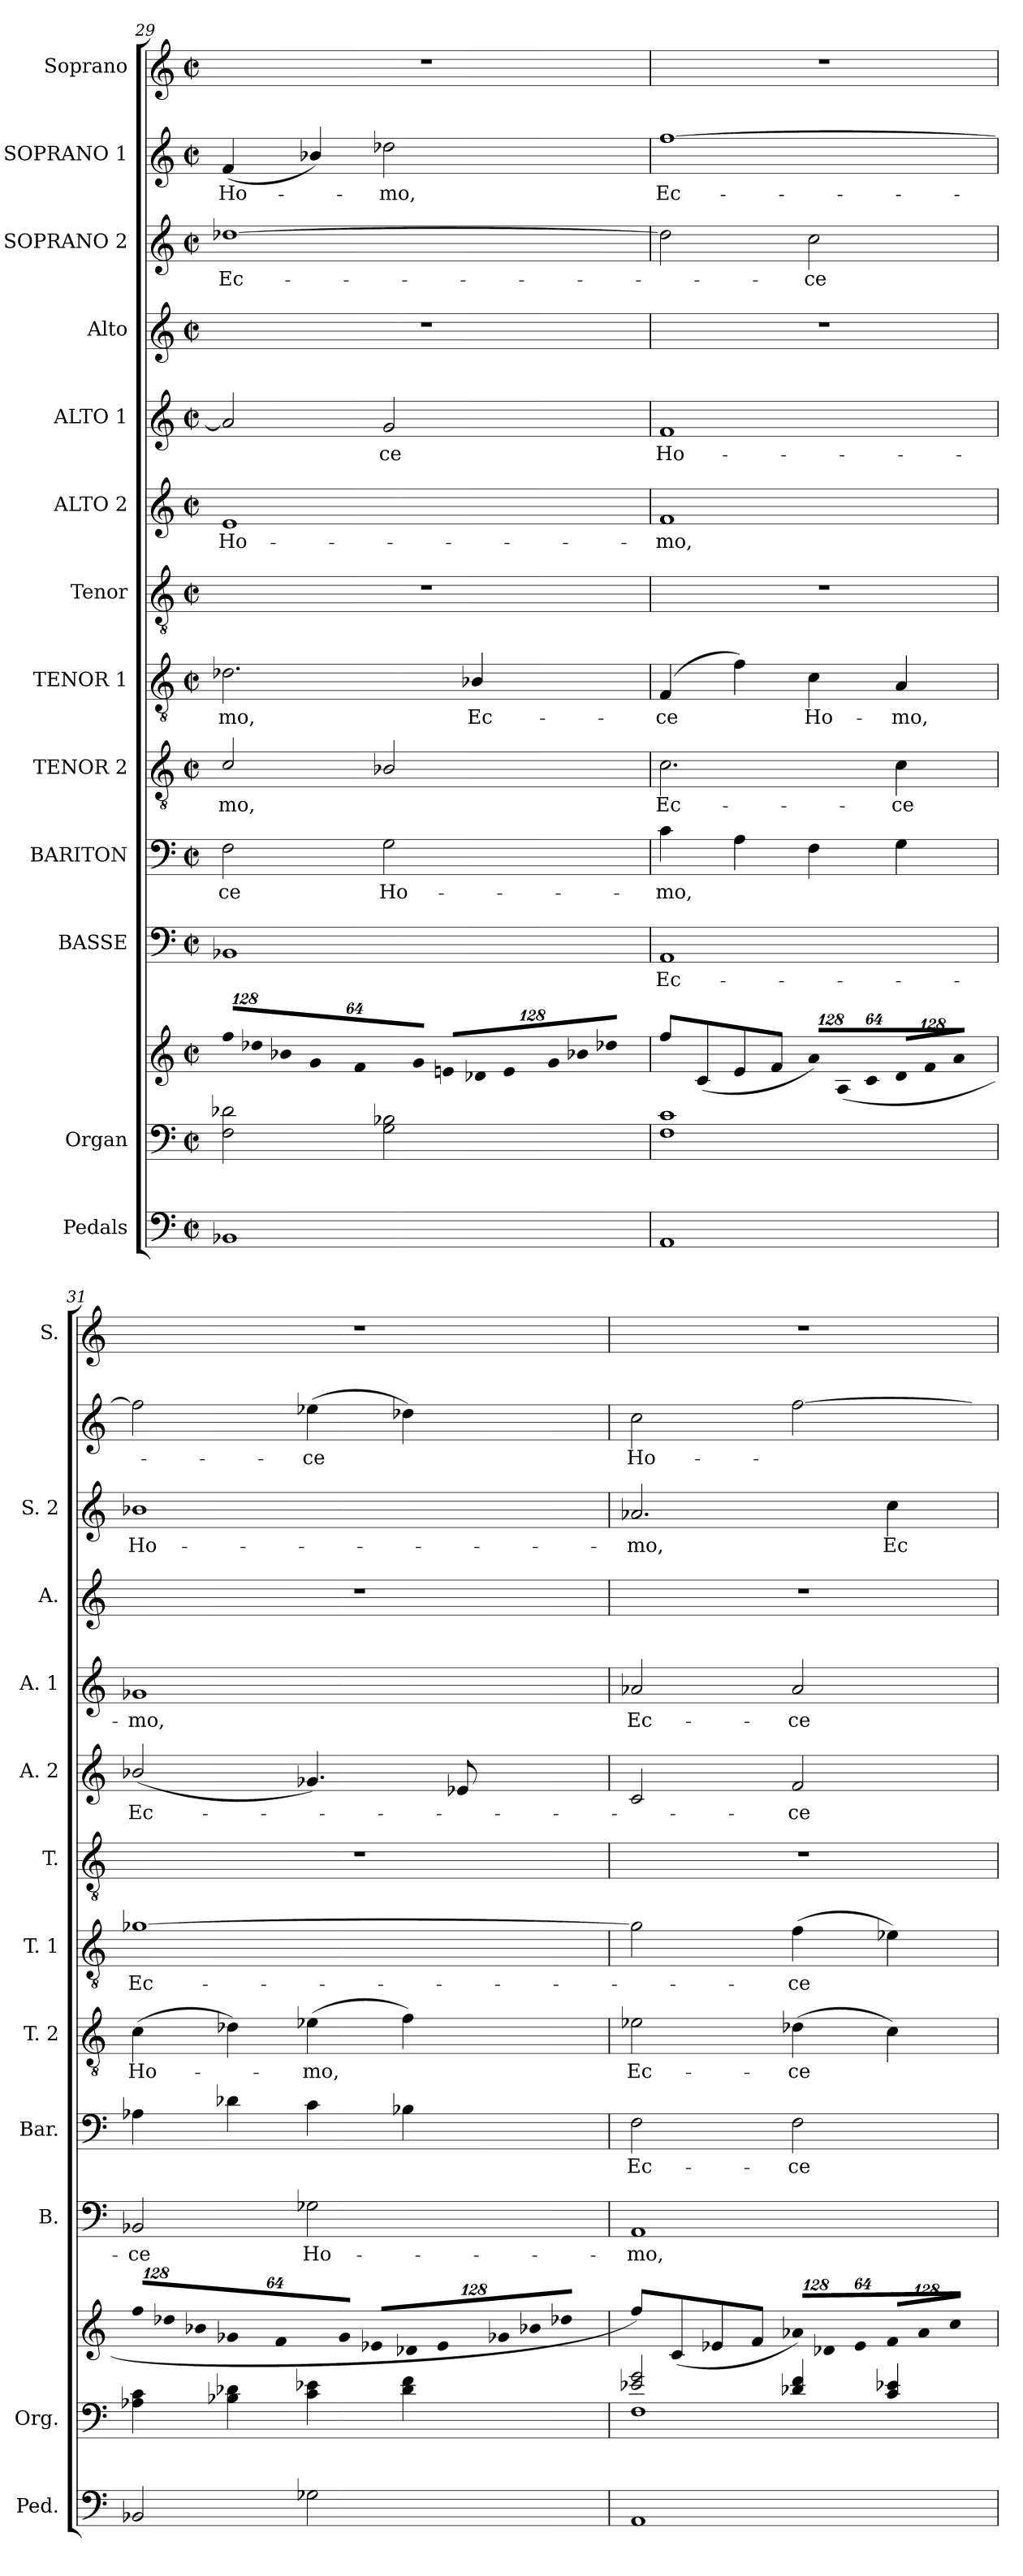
**kern	**kern	**kern	**kern	**text	**kern	**text	**kern	**text	**kern	**text	**kern	**kern	**text	**kern	**text	**kern	**kern	**text	**kern	**text	**kern
*part13	*part12	*part12	*part11	*part11	*part10	*part10	*part9	*part9	*part8	*part8	*part7	*part6	*part6	*part5	*part5	*part4	*part3	*part3	*part2	*part2	*part1
*staff14	*staff13	*staff12	*staff11	*staff11	*staff10	*staff10	*staff9	*staff9	*staff8	*staff8	*staff7	*staff6	*staff6	*staff5	*staff5	*staff4	*staff3	*staff3	*staff2	*staff2	*staff1
*I"Pedals	*I"Organ	*	*I"BASSE	*	*I"BARITON	*	*I"TENOR 2	*	*I"TENOR 1	*	*I"Tenor	*I"ALTO 2	*	*I"ALTO 1	*	*I"Alto	*I"SOPRANO 2	*	*I"SOPRANO 1	*	*I"Soprano
*I'Ped.	*I'Org.	*	*I'B.	*	*I'Bar.	*	*I'T. 2	*	*I'T. 1	*	*I'T.	*I'A. 2	*	*I'A. 1	*	*I'A.	*I'S. 2	*	*	*	*I'S.
!!LO:PB:g=z
*clefF4	*clefF4	*clefG2	*clefF4	*	*clefF4	*	*clefGv2	*	*clefGv2	*	*clefGv2	*clefG2	*	*clefG2	*	*clefG2	*clefG2	*	*clefG2	*	*clefG2
*	*	*	*	*	*	*	*ITrd7c12	*	*ITrd7c12	*	*ITrd7c12	*	*	*	*	*	*	*	*	*	*
*k[]	*k[]	*k[]	*k[]	*	*k[]	*	*k[]	*	*k[]	*	*k[]	*k[]	*	*k[]	*	*k[]	*k[]	*	*k[]	*	*k[]
*M2/2	*M2/2	*M2/2	*M2/2	*	*M2/2	*	*M2/2	*	*M2/2	*	*M2/2	*M2/2	*	*M2/2	*	*M2/2	*M2/2	*	*M2/2	*	*M2/2
*met(c|)	*met(c|)	*met(c|)	*met(c|)	*	*met(c|)	*	*met(c|)	*	*met(c|)	*	*met(c|)	*met(c|)	*	*met(c|)	*	*met(c|)	*met(c|)	*	*met(c|)	*	*met(c|)
*	*	*Xbrackettup	*	*	*	*	*	*	*	*	*	*	*	*	*	*	*	*	*	*	*
=29	=29	=29	=29	=29	=29	=29	=29	=29	=29	=29	=29	=29	=29	=29	=29	=29	=29	=29	=29	=29	=29
!	!	!LO:N:vis=8	!	!	!	!	!	!	!	!	!	!	!	!	!	!	!	!	!	!	!
!	!	!	!	!	!	!LO:LY:b:color=#000000	!	!	!	!	!	!	!	!	!	!	!	!	!	!	!
!	!	!	!	!	!	!	!	!LO:LY:b:color=#000000	!	!	!	!	!	!	!	!	!	!	!	!	!
!	!	!	!	!	!	!	!	!	!	!LO:LY:b:color=#000000	!	!	!	!	!	!	!	!	!	!	!
!	!	!	!	!	!	!	!	!	!	!	!	!	!LO:LY:b:color=#000000	!	!	!	!	!	!	!	!
!	!	!	!	!	!	!	!	!	!	!	!	!	!	!	!	!	!	!LO:LY:b:color=#000000	!	!	!
!	!	!	!	!	!	!	!	!	!	!	!	!	!	!	!	!	!	!	!	!LO:LY:b:color=#000000	!
1BB-Xi	2Fi\ 2d-Xi	1024%85ffi/L	1BB-Xi	.	2Fi\	-ce	2Ci/	-mo,	2.D-Xi\	-mo,	1r	1ei	Ho-	2ai/]	.	1r	[>1dd-Xi	Ec-	(4fi/	Ho-	1r
!	!	!LO:N:vis=8	!	!	!	!	!	!	!	!	!	!	!	!	!	!	!	!	!	!	!
.	.	1024%85dd-Xi/	.	.	.	.	.	.	.	.	.	.	.	.	.	.	.	.	.	.	.
!	!	!LO:N:vis=8	!	!	!	!	!	!	!	!	!	!	!	!	!	!	!	!	!	!	!
.	.	512%43b-Xi/	.	.	.	.	.	.	.	.	.	.	.	.	.	.	.	.	.	.	.
!	!	!LO:N:vis=8	!	!	!	!	!	!	!	!	!	!	!	!	!	!	!	!	!	!	!
.	.	1024%85gi/	.	.	.	.	.	.	.	.	.	.	.	.	.	.	.	.	4b-Xi/)	.	.
!	!	!LO:N:vis=8	!	!	!	!	!	!	!	!	!	!	!	!	!	!	!	!	!	!	!
.	.	1024%85fi/	.	.	.	.	.	.	.	.	.	.	.	.	.	.	.	.	.	.	.
!	!	!LO:N:vis=8	!	!	!	!	!	!	!	!	!	!	!	!	!	!	!	!	!	!	!
.	.	512%43gi/J	.	.	.	.	.	.	.	.	.	.	.	.	.	.	.	.	.	.	.
!	!	!LO:N:vis=8	!	!	!	!	!	!	!	!	!	!	!	!	!	!	!	!	!	!	!
!	!	!	!	!	!	!LO:LY:b:color=#000000	!	!	!	!	!	!	!	!	!	!	!	!	!	!	!
!	!	!	!	!	!	!	!	!	!	!	!	!	!	!	!LO:LY:b:color=#000000	!	!	!	!	!	!
!	!	!	!	!	!	!	!	!	!	!	!	!	!	!	!	!	!	!	!	!LO:LY:b:color=#000000	!
.	2Gi\ 2B-Xi	1024%85eni/L	.	.	2Gi\	Ho-	2BB-Xi/	.	.	.	.	.	.	2gi/	-ce	.	.	.	2dd-Xi\	-mo,	.
!	!	!LO:N:vis=8	!	!	!	!	!	!	!	!	!	!	!	!	!	!	!	!	!	!	!
.	.	1024%85d-Xi/	.	.	.	.	.	.	.	.	.	.	.	.	.	.	.	.	.	.	.
!	!	!LO:N:vis=8	!	!	!	!	!	!	!	!	!	!	!	!	!	!	!	!	!	!	!
.	.	512%43ei/	.	.	.	.	.	.	.	.	.	.	.	.	.	.	.	.	.	.	.
!	!	!LO:N:vis=8	!	!	!	!	!	!	!	!	!	!	!	!	!	!	!	!	!	!	!
!	!	!	!	!	!	!	!	!	!	!LO:LY:b:color=#000000	!	!	!	!	!	!	!	!	!	!	!
.	.	1024%85gi/	.	.	.	.	.	.	4BB-Xi/	Ec-	.	.	.	.	.	.	.	.	.	.	.
!	!	!LO:N:vis=8	!	!	!	!	!	!	!	!	!	!	!	!	!	!	!	!	!	!	!
.	.	1024%85b-Xi/	.	.	.	.	.	.	.	.	.	.	.	.	.	.	.	.	.	.	.
!	!	!LO:N:vis=8	!	!	!	!	!	!	!	!	!	!	!	!	!	!	!	!	!	!	!
.	.	512%43dd-Xi/J	.	.	.	.	.	.	.	.	.	.	.	.	.	.	.	.	.	.	.
=30	=30	=30	=30	=30	=30	=30	=30	=30	=30	=30	=30	=30	=30	=30	=30	=30	=30	=30	=30	=30	=30
!	!	!	!	!LO:LY:b:color=#000000	!	!	!	!	!	!	!	!	!	!	!	!	!	!	!	!	!
!	!	!	!	!	!	!LO:LY:b:color=#000000	!	!	!	!	!	!	!	!	!	!	!	!	!	!	!
!	!	!	!	!	!	!	!	!LO:LY:b:color=#000000	!	!	!	!	!	!	!	!	!	!	!	!	!
!	!	!	!	!	!	!	!	!	!	!LO:LY:b:color=#000000	!	!	!	!	!	!	!	!	!	!	!
!	!	!	!	!	!	!	!	!	!	!	!	!	!LO:LY:b:color=#000000	!	!	!	!	!	!	!	!
!	!	!	!	!	!	!	!	!	!	!	!	!	!	!	!LO:LY:b:color=#000000	!	!	!	!	!	!
!	!	!	!	!	!	!	!	!	!	!	!	!	!	!	!	!	!	!	!	!LO:LY:b:color=#000000	!
1AAi	1Fi 1ci	8ffi/L	1AAi	Ec-	4ci\	-mo,	2.Ci\	Ec-	(4FFi/	-ce	1r	1fi	-mo,	1fi	Ho-	1r	2dd-i\]	.	[>1ffi	Ec-	1r
.	.	(8ci/	.	.	.	.	.	.	.	.	.	.	.	.	.	.	.	.	.	.	.
.	.	8ei/	.	.	4Ai\	.	.	.	4Fi\)	.	.	.	.	.	.	.	.	.	.	.	.
.	.	8fi/J	.	.	.	.	.	.	.	.	.	.	.	.	.	.	.	.	.	.	.
!	!	!LO:N:vis=8	!	!	!	!	!	!	!	!	!	!	!	!	!	!	!	!	!	!	!
!	!	!	!	!	!	!	!	!	!	!LO:LY:b:color=#000000	!	!	!	!	!	!	!	!	!	!	!
!	!	!	!	!	!	!	!	!	!	!	!	!	!	!	!	!	!	!LO:LY:b:color=#000000	!	!	!
.	.	1024%85ai/L)	.	.	4Fi\	.	.	.	4Ci\	Ho-	.	.	.	.	.	.	2cci\	-ce	.	.	.
!	!	!LO:N:vis=8	!	!	!	!	!	!	!	!	!	!	!	!	!	!	!	!	!	!	!
.	.	(1024%85Ai/	.	.	.	.	.	.	.	.	.	.	.	.	.	.	.	.	.	.	.
!	!	!LO:N:vis=8	!	!	!	!	!	!	!	!	!	!	!	!	!	!	!	!	!	!	!
.	.	512%43ci/J	.	.	.	.	.	.	.	.	.	.	.	.	.	.	.	.	.	.	.
!	!	!LO:N:vis=8	!	!	!	!	!	!	!	!	!	!	!	!	!	!	!	!	!	!	!
!	!	!	!	!	!	!	!	!LO:LY:b:color=#000000	!	!	!	!	!	!	!	!	!	!	!	!	!
!	!	!	!	!	!	!	!	!	!	!LO:LY:b:color=#000000	!	!	!	!	!	!	!	!	!	!	!
.	.	1024%85di/L	.	.	4Gi\	.	4Ci\	-ce	4AAi/	-mo,	.	.	.	.	.	.	.	.	.	.	.
!	!	!LO:N:vis=8	!	!	!	!	!	!	!	!	!	!	!	!	!	!	!	!	!	!	!
.	.	1024%85fi/	.	.	.	.	.	.	.	.	.	.	.	.	.	.	.	.	.	.	.
!	!	!LO:N:vis=8	!	!	!	!	!	!	!	!	!	!	!	!	!	!	!	!	!	!	!
.	.	512%43ai/J	.	.	.	.	.	.	.	.	.	.	.	.	.	.	.	.	.	.	.
=31	=31	=31	=31	=31	=31	=31	=31	=31	=31	=31	=31	=31	=31	=31	=31	=31	=31	=31	=31	=31	=31
!	!	!LO:N:vis=8	!	!	!	!	!	!	!	!	!	!	!	!	!	!	!	!	!	!	!
!	!	!	!	!LO:LY:b:color=#000000	!	!	!	!	!	!	!	!	!	!	!	!	!	!	!	!	!
!	!	!	!	!	!	!	!	!LO:LY:b:color=#000000	!	!	!	!	!	!	!	!	!	!	!	!	!
!	!	!	!	!	!	!	!	!	!	!LO:LY:b:color=#000000	!	!	!	!	!	!	!	!	!	!	!
!	!	!	!	!	!	!	!	!	!	!	!	!	!LO:LY:b:color=#000000	!	!	!	!	!	!	!	!
!	!	!	!	!	!	!	!	!	!	!	!	!	!	!	!LO:LY:b:color=#000000	!	!	!	!	!	!
!	!	!	!	!	!	!	!	!	!	!	!	!	!	!	!	!	!	!LO:LY:b:color=#000000	!	!	!
2BB-Xi/	4A-Xi\ 4ci	1024%85ffi/L	2BB-Xi/	-ce	4A-Xi\	.	(4Ci\	Ho-	[>1G-Xi	Ec-	1r	(2b-Xi/	Ec-	1g-Xi	-mo,	1r	1b-Xi	Ho-	2ffi\]	.	1r
!	!	!LO:N:vis=8	!	!	!	!	!	!	!	!	!	!	!	!	!	!	!	!	!	!	!
.	.	1024%85dd-Xi/	.	.	.	.	.	.	.	.	.	.	.	.	.	.	.	.	.	.	.
!	!	!LO:N:vis=8	!	!	!	!	!	!	!	!	!	!	!	!	!	!	!	!	!	!	!
.	.	512%43b-Xi/	.	.	.	.	.	.	.	.	.	.	.	.	.	.	.	.	.	.	.
!	!	!LO:N:vis=8	!	!	!	!	!	!	!	!	!	!	!	!	!	!	!	!	!	!	!
.	4B-Xi\ 4d-Xi	1024%85g-Xi/	.	.	4d-Xi\	.	4D-Xi\)	.	.	.	.	.	.	.	.	.	.	.	.	.	.
!	!	!LO:N:vis=8	!	!	!	!	!	!	!	!	!	!	!	!	!	!	!	!	!	!	!
.	.	1024%85fi/	.	.	.	.	.	.	.	.	.	.	.	.	.	.	.	.	.	.	.
!	!	!LO:N:vis=8	!	!	!	!	!	!	!	!	!	!	!	!	!	!	!	!	!	!	!
.	.	512%43g-i/J	.	.	.	.	.	.	.	.	.	.	.	.	.	.	.	.	.	.	.
!	!	!LO:N:vis=8	!	!	!	!	!	!	!	!	!	!	!	!	!	!	!	!	!	!	!
!	!	!	!	!LO:LY:b:color=#000000	!	!	!	!	!	!	!	!	!	!	!	!	!	!	!	!	!
!	!	!	!	!	!	!	!	!LO:LY:b:color=#000000	!	!	!	!	!	!	!	!	!	!	!	!	!
!	!	!	!	!	!	!	!	!	!	!	!	!	!	!	!	!	!	!	!	!LO:LY:b:color=#000000	!
2G-Xi\	4ci\ 4e-Xi	1024%85e-Xi/L	2G-Xi\	Ho-	4ci\	.	(4E-Xi\	-mo,	.	.	.	4.g-Xi/)	.	.	.	.	.	.	(4ee-Xi\	-ce	.
!	!	!LO:N:vis=8	!	!	!	!	!	!	!	!	!	!	!	!	!	!	!	!	!	!	!
.	.	1024%85d-Xi/	.	.	.	.	.	.	.	.	.	.	.	.	.	.	.	.	.	.	.
!	!	!LO:N:vis=8	!	!	!	!	!	!	!	!	!	!	!	!	!	!	!	!	!	!	!
.	.	512%43e-i/	.	.	.	.	.	.	.	.	.	.	.	.	.	.	.	.	.	.	.
!	!	!LO:N:vis=8	!	!	!	!	!	!	!	!	!	!	!	!	!	!	!	!	!	!	!
.	4d-i\ 4fi	1024%85g-Xi/	.	.	4B-Xi\	.	4Fi\)	.	.	.	.	.	.	.	.	.	.	.	4dd-Xi\)	.	.
!	!	!LO:N:vis=8	!	!	!	!	!	!	!	!	!	!	!	!	!	!	!	!	!	!	!
.	.	1024%85b-Xi/	.	.	.	.	.	.	.	.	.	.	.	.	.	.	.	.	.	.	.
.	.	.	.	.	.	.	.	.	.	.	.	8e-Xi/	.	.	.	.	.	.	.	.	.
!	!	!LO:N:vis=8	!	!	!	!	!	!	!	!	!	!	!	!	!	!	!	!	!	!	!
.	.	512%43dd-Xi/J	.	.	.	.	.	.	.	.	.	.	.	.	.	.	.	.	.	.	.
!!LO:PB:g=z
=32	=32	=32	=32	=32	=32	=32	=32	=32	=32	=32	=32	=32	=32	=32	=32	=32	=32	=32	=32	=32	=32
*	*^	*	*	*	*	*	*	*	*	*	*	*	*	*	*	*	*	*	*	*	*
!	!	!	!	!	!LO:LY:b:color=#000000	!	!	!	!	!	!	!	!	!	!	!	!	!	!	!	!	!
!	!	!	!	!	!	!	!LO:LY:b:color=#000000	!	!	!	!	!	!	!	!	!	!	!	!	!	!	!
!	!	!	!	!	!	!	!	!	!LO:LY:b:color=#000000	!	!	!	!	!	!	!	!	!	!	!	!	!
!	!	!	!	!	!	!	!	!	!	!	!	!	!	!	!	!LO:LY:b:color=#000000	!	!	!	!	!	!
!	!	!	!	!	!	!	!	!	!	!	!	!	!	!	!	!	!	!	!LO:LY:b:color=#000000	!	!	!
!	!	!	!	!	!	!	!	!	!	!	!	!	!	!	!	!	!	!	!	!	!LO:LY:b:color=#000000	!
1AAi	2e-Xi/ 2gi	1Fi	8ffi/L)	1AAi	-mo,	2Fi\	Ec-	2E-Xi\	Ec-	2G-i\]	.	1r	2ci/	.	2a-Xi/	Ec-	1r	2.a-Xi/	-mo,	2cci\	Ho-	1r
.	.	.	(8ci/	.	.	.	.	.	.	.	.	.	.	.	.	.	.	.	.	.	.	.
.	.	.	8e-Xi/	.	.	.	.	.	.	.	.	.	.	.	.	.	.	.	.	.	.	.
.	.	.	8fi/J	.	.	.	.	.	.	.	.	.	.	.	.	.	.	.	.	.	.	.
!	!	!	!LO:N:vis=8	!	!	!	!	!	!	!	!	!	!	!	!	!	!	!	!	!	!	!
!	!	!	!	!	!	!	!LO:LY:b:color=#000000	!	!	!	!	!	!	!	!	!	!	!	!	!	!	!
!	!	!	!	!	!	!	!	!	!LO:LY:b:color=#000000	!	!	!	!	!	!	!	!	!	!	!	!	!
!	!	!	!	!	!	!	!	!	!	!	!LO:LY:b:color=#000000	!	!	!	!	!	!	!	!	!	!	!
!	!	!	!	!	!	!	!	!	!	!	!	!	!	!LO:LY:b:color=#000000	!	!	!	!	!	!	!	!
!	!	!	!	!	!	!	!	!	!	!	!	!	!	!	!	!LO:LY:b:color=#000000	!	!	!	!	!	!
.	4d-Xi/ 4fi	.	1024%85a-Xi/L)	.	.	2Fi\	-ce	(4D-Xi\	-ce	(4Fi\	-ce	.	2fi/	-ce	2a-i/	-ce	.	.	.	[>2ffi\	.	.
!	!	!	!LO:N:vis=8	!	!	!	!	!	!	!	!	!	!	!	!	!	!	!	!	!	!	!
.	.	.	1024%85d-Xi/	.	.	.	.	.	.	.	.	.	.	.	.	.	.	.	.	.	.	.
!	!	!	!LO:N:vis=8	!	!	!	!	!	!	!	!	!	!	!	!	!	!	!	!	!	!	!
.	.	.	512%43e-i/J	.	.	.	.	.	.	.	.	.	.	.	.	.	.	.	.	.	.	.
!	!	!	!LO:N:vis=8	!	!	!	!	!	!	!	!	!	!	!	!	!	!	!	!	!	!	!
!	!	!	!	!	!	!	!	!	!	!	!	!	!	!	!	!	!	!	!LO:LY:b:color=#000000	!	!	!
.	4ci/ 4e-Xi	.	1024%85fi/L	.	.	.	.	4Ci\)	.	4E-Xi\)	.	.	.	.	.	.	.	4cci\	Ec-	.	.	.
!	!	!	!LO:N:vis=8	!	!	!	!	!	!	!	!	!	!	!	!	!	!	!	!	!	!	!
.	.	.	1024%85a-i/	.	.	.	.	.	.	.	.	.	.	.	.	.	.	.	.	.	.	.
!	!	!	!LO:N:vis=8	!	!	!	!	!	!	!	!	!	!	!	!	!	!	!	!	!	!	!
.	.	.	512%43cci/J	.	.	.	.	.	.	.	.	.	.	.	.	.	.	.	.	.	.	.
*	*v	*v	*	*	*	*	*	*	*	*	*	*	*	*	*	*	*	*	*	*	*	*
=	=	=	=	=	=	=	=	=	=	=	=	=	=	=	=	=	=	=	=	=	=
*-	*-	*-	*-	*-	*-	*-	*-	*-	*-	*-	*-	*-	*-	*-	*-	*-	*-	*-	*-	*-	*-
